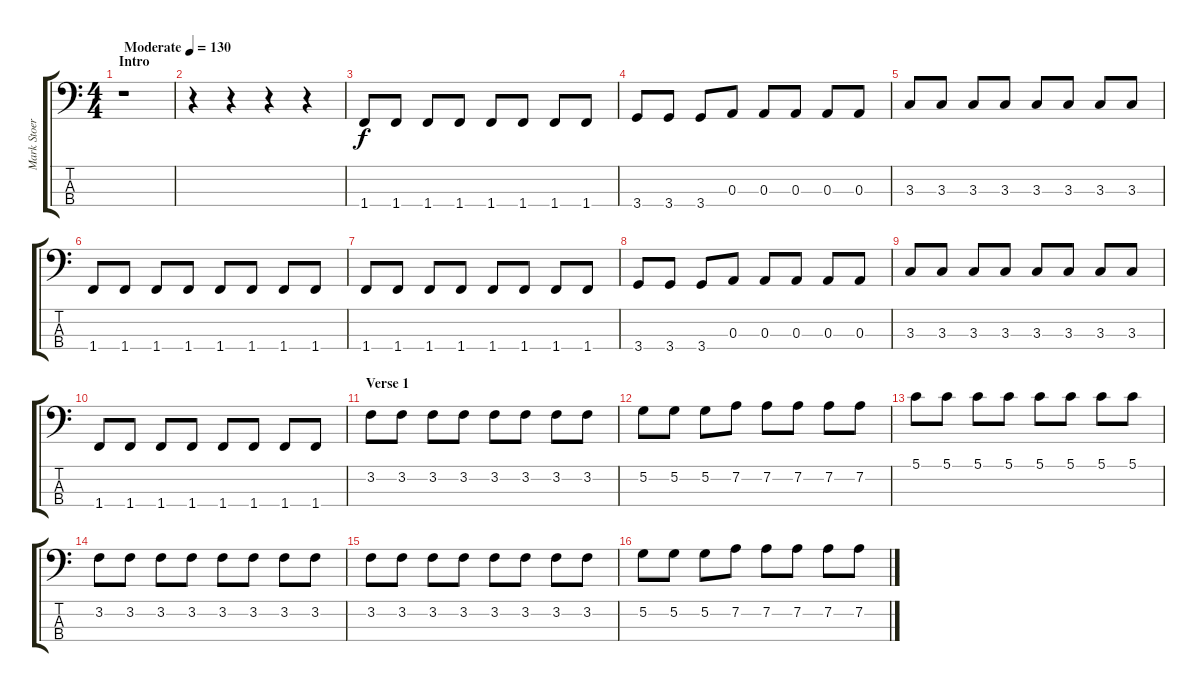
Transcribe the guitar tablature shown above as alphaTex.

\track ("Mark Stoermer" "Mark Stoer") {instrument electricbasspick}
\staff {score tabs}
\tuning (G2 D2 A1 E1) {hide}
\ts (4 4)
\section ("" "Intro")
\tempo (130 "Moderate")
\clef f4
\ks c
r.1{dy f instrument electricbasspick} |
r.4 r.4 r.4 r.4 |
1.4.8 1.4.8 1.4.8 1.4.8 1.4.8 1.4.8 1.4.8 1.4.8 |
3.4.8 3.4.8 3.4.8 0.3.8 0.3.8 0.3.8 0.3.8 0.3.8 |
3.3.8 3.3.8 3.3.8 3.3.8 3.3.8 3.3.8 3.3.8 3.3.8 |
1.4.8 1.4.8 1.4.8 1.4.8 1.4.8 1.4.8 1.4.8 1.4.8 |
1.4.8 1.4.8 1.4.8 1.4.8 1.4.8 1.4.8 1.4.8 1.4.8 |
3.4.8 3.4.8 3.4.8 0.3.8 0.3.8 0.3.8 0.3.8 0.3.8 |
3.3.8 3.3.8 3.3.8 3.3.8 3.3.8 3.3.8 3.3.8 3.3.8 |
1.4.8 1.4.8 1.4.8 1.4.8 1.4.8 1.4.8 1.4.8 1.4.8 |
\section ("" "Verse 1")
3.2.8 3.2.8 3.2.8 3.2.8 3.2.8 3.2.8 3.2.8 3.2.8 |
5.2.8 5.2.8 5.2.8 7.2.8 7.2.8 7.2.8 7.2.8 7.2.8 |
5.1.8 5.1.8 5.1.8 5.1.8 5.1.8 5.1.8 5.1.8 5.1.8 |
3.2.8 3.2.8 3.2.8 3.2.8 3.2.8 3.2.8 3.2.8 3.2.8 |
3.2.8 3.2.8 3.2.8 3.2.8 3.2.8 3.2.8 3.2.8 3.2.8 |
5.2.8 5.2.8 5.2.8 7.2.8 7.2.8 7.2.8 7.2.8 7.2.8
